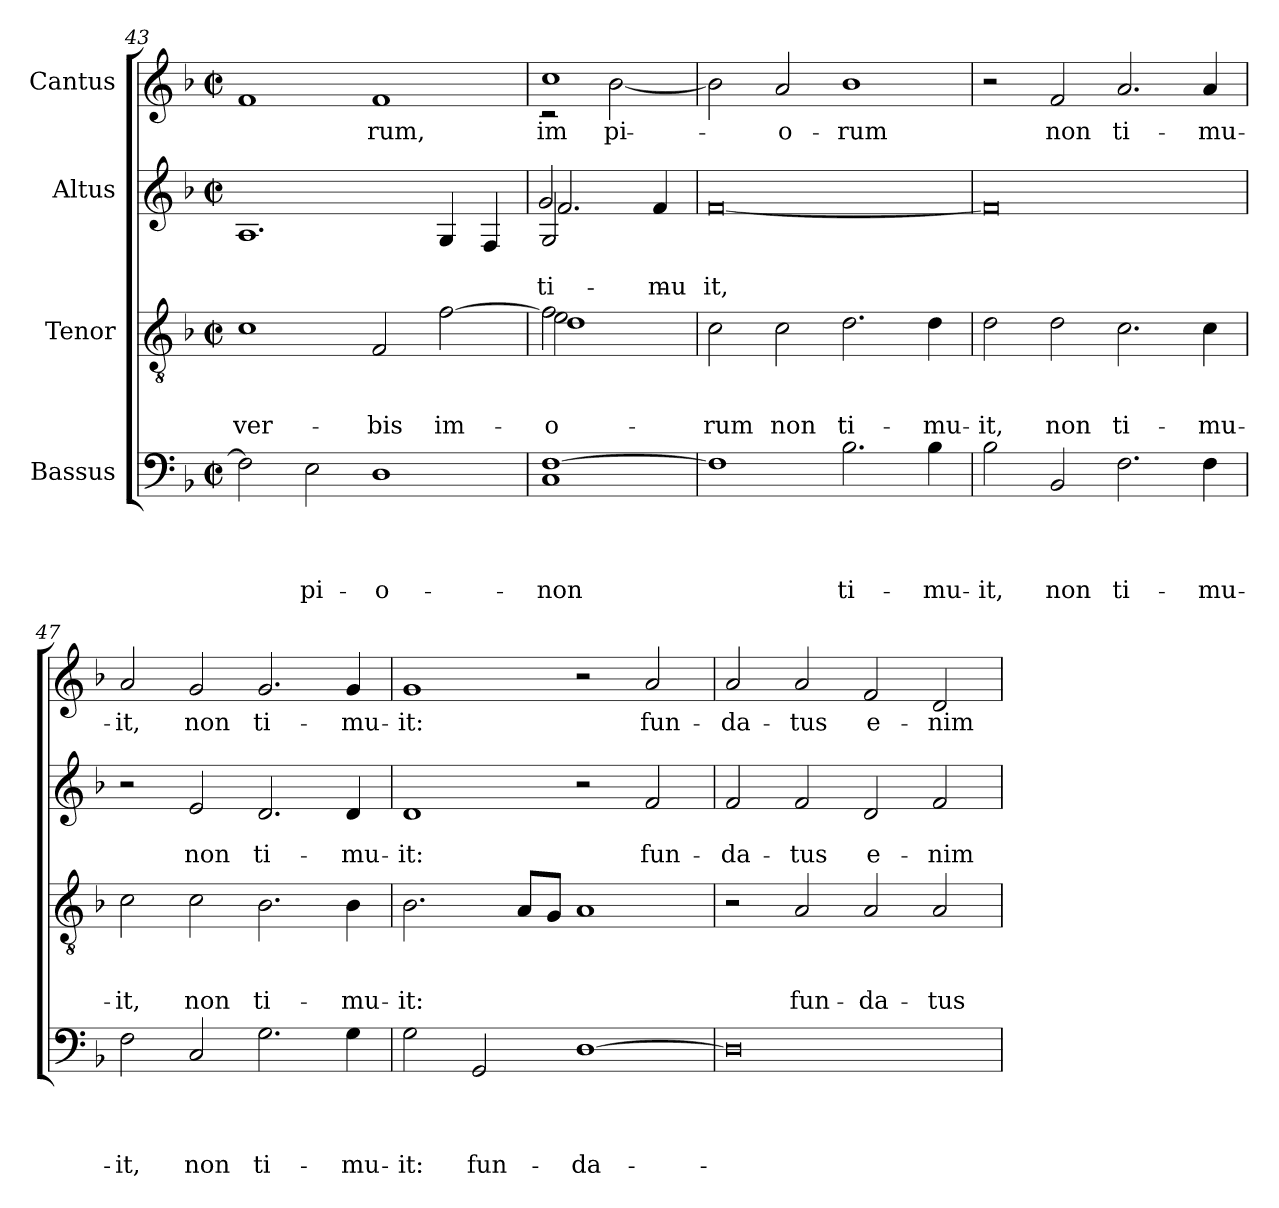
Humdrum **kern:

**kern	**text	**text	**text	**text	**kern	**text	**text	**text	**kern	**text	**text	**kern	**text
*part4	*part4	*part4	*part4	*part4	*part3	*part3	*part3	*part3	*part2	*part2	*part2	*part1	*part1
*staff4	*staff4	*staff4	*staff4	*staff4	*staff3	*staff3	*staff3	*staff3	*staff2	*staff2	*staff2	*staff1	*staff1
*I"Bassus	*	*	*	*	*I"Tenor	*	*	*	*I"Altus	*	*	*I"Cantus	*
*clefF4	*	*	*	*	*clefGv2	*	*	*	*clefG2	*	*	*clefG2	*
*k[b-]	*	*	*	*	*k[b-]	*	*	*	*k[b-]	*	*	*k[b-]	*
*F:	*	*	*	*	*F:	*	*	*	*F:	*	*	*F:	*
*M2/2	*	*	*	*	*M2/2	*	*	*	*M2/2	*	*	*M2/2	*
*met(c|)	*	*	*	*	*met(c|)	*	*	*	*met(c|)	*	*	*met(c|)	*
=43	=43	=43	=43	=43	=43	=43	=43	=43	=43	=43	=43	=43	=43
!	!	!	!	!	!	!	!	!LO:LY:b	!	!	!	!	!
2F\]	.	.	.	.	1c	.	.	ver-	1.A	.	.	1f	.
!	!	!	!	!LO:LY:b	!	!	!	!	!	!	!	!	!
2E\	.	.	.	-pi-	.	.	.	.	.	.	.	.	.
!	!	!	!	!LO:LY:b	!	!	!	!LO:LY:b	!	!	!	!	!LO:LY:b
1D	.	.	.	-o-	2F/	.	.	-bis	.	.	.	1f	-rum,
!	!	!	!	!	!	!	!	!LO:LY:b	!	!	!	!	!
.	.	.	.	.	[>2f\	.	.	im-	4G/	.	.	.	.
.	.	.	.	.	.	.	.	.	4F/	.	.	.	.
=44	=44	=44	=44	=44	=44	=44	=44	=44	=44	=44	=44	=44	=44
!	!	!	!	!LO:LY:b	!	!	!	!LO:LY:b	!	!	!	!	!
*	*	*	*	*	*^	*	*	*	*	*	*	*	*
*	*	*	*	*	*	*^	*	*	*	*	*	*	*	*
!	!	!	!	!	!	!	!	!	!	!LO:LY:b	!	!	!LO:LY:b	!	!
*	*	*	*	*	*	*	*	*	*	*	*^	*	*	*	*
*	*	*	*	*	*	*	*	*	*	*	*	*^	*	*	*	*
!	!	!	!	!	!	!	!	!	!	!	!	!	!	!	!LO:LY:b	!	!LO:LY:b
*	*	*	*	*	*	*	*	*	*	*	*	*	*	*	*	*^	*
1C [>1F	.	.	.	non	2f\]	2e\	1d	.	.	-o-	2G/	2g/	2.f/	.	ti-	1cc	2rc	im-
!	!	!	!	!	!	!	!	!	!	!	!	!	!	!	!	!	!	!LO:LY:b
.	.	.	.	.	2ryy	2ryy	.	.	.	.	2ryy	2ryy	.	.	.	.	[>2b-\	-pi-
!	!	!	!	!	!	!	!	!	!	!	!	!	!	!	!LO:LY:b	!	!	!
.	.	.	.	.	.	.	.	.	.	.	.	.	4f/	.	-mu-	.	.	.
*	*	*	*	*	*v	*v	*v	*	*	*	*	*	*	*	*	*v	*v	*
=45	=45	=45	=45	=45	=45	=45	=45	=45	=45	=45	=45	=45	=45	=45	=45
!	!	!	!	!	!	!	!	!LO:LY:b	!	!	!	!	!LO:LY:b	!	!
*	*	*	*	*	*	*	*	*	*v	*v	*v	*	*	*	*
1F]	.	.	.	.	2c\	.	.	-rum	[>0f	.	-it,	2b-\]	.
!	!	!	!	!	!	!	!	!LO:LY:b	!	!	!	!	!LO:LY:b
.	.	.	.	.	2c\	.	.	non	.	.	.	2a/	-o-
!	!	!	!	!LO:LY:b	!	!	!	!LO:LY:b	!	!	!	!	!LO:LY:b
2.B-\	.	.	.	ti-	2.d\	.	.	ti-	.	.	.	1b-	-rum
!	!	!	!	!LO:LY:b	!	!	!	!LO:LY:b	!	!	!	!	!
4B-\	.	.	.	-mu-	4d\	.	.	-mu-	.	.	.	.	.
!!LO:PB:g=z
=46	=46	=46	=46	=46	=46	=46	=46	=46	=46	=46	=46	=46	=46
!	!	!	!	!LO:LY:b	!	!	!	!LO:LY:b	!	!	!	!	!
2B-\	.	.	.	-it,	2d\	.	.	-it,	0f]	.	.	2r	.
!	!	!	!	!LO:LY:b	!	!	!	!LO:LY:b	!	!	!	!	!LO:LY:b
2BB-/	.	.	.	non	2d\	.	.	non	.	.	.	2f/	non
!	!	!	!	!LO:LY:b	!	!	!	!LO:LY:b	!	!	!	!	!LO:LY:b
2.F\	.	.	.	ti-	2.c\	.	.	ti-	.	.	.	2.a/	ti-
!	!	!	!	!LO:LY:b	!	!	!	!LO:LY:b	!	!	!	!	!LO:LY:b
4F\	.	.	.	-mu-	4c\	.	.	-mu-	.	.	.	4a/	-mu-
=47	=47	=47	=47	=47	=47	=47	=47	=47	=47	=47	=47	=47	=47
!	!	!	!	!LO:LY:b	!	!	!	!LO:LY:b	!	!	!	!	!LO:LY:b
2F\	.	.	.	-it,	2c\	.	.	-it,	2r	.	.	2a/	-it,
!	!	!	!	!LO:LY:b	!	!	!	!LO:LY:b	!	!	!LO:LY:b	!	!LO:LY:b
2C/	.	.	.	non	2c\	.	.	non	2e/	.	non	2g/	non
!	!	!	!	!LO:LY:b	!	!	!	!LO:LY:b	!	!	!LO:LY:b	!	!LO:LY:b
2.G\	.	.	.	ti-	2.B-\	.	.	ti-	2.d/	.	ti-	2.g/	ti-
!	!	!	!	!LO:LY:b	!	!	!	!LO:LY:b	!	!	!LO:LY:b	!	!LO:LY:b
4G\	.	.	.	-mu-	4B-\	.	.	-mu-	4d/	.	-mu-	4g/	-mu-
=48	=48	=48	=48	=48	=48	=48	=48	=48	=48	=48	=48	=48	=48
!	!	!	!	!LO:LY:b	!	!	!	!LO:LY:b	!	!	!LO:LY:b	!	!LO:LY:b
2G\	.	.	.	-it:	2.B-\	.	.	-it:	1d	.	-it:	1g	-it:
!	!	!	!	!LO:LY:b	!	!	!	!	!	!	!	!	!
2GG/	.	.	.	fun-	.	.	.	.	.	.	.	.	.
.	.	.	.	.	8A/L	.	.	.	.	.	.	.	.
.	.	.	.	.	8G/J	.	.	.	.	.	.	.	.
!	!	!	!	!LO:LY:b	!	!	!	!	!	!	!	!	!
[>1D	.	.	.	-da-	1A	.	.	.	2r	.	.	2r	.
!	!	!	!	!	!	!	!	!	!	!	!LO:LY:b	!	!LO:LY:b
.	.	.	.	.	.	.	.	.	2f/	.	fun-	2a/	fun-
=49	=49	=49	=49	=49	=49	=49	=49	=49	=49	=49	=49	=49	=49
!	!	!	!	!	!	!	!	!	!	!	!LO:LY:b	!	!LO:LY:b
0D]	.	.	.	.	2r	.	.	.	2f/	.	-da-	2a/	-da-
!	!	!	!	!	!	!	!	!LO:LY:b	!	!	!LO:LY:b:rj	!	!LO:LY:b:rj
.	.	.	.	.	2A/	.	.	fun-	2f/	.	-tus	2a/	-tus
!	!	!	!	!	!	!	!	!LO:LY:b	!	!	!LO:LY:b	!	!LO:LY:b
.	.	.	.	.	2A/	.	.	-da-	2d/	.	e-	2f/	e-
!	!	!	!	!	!	!	!	!LO:LY:b:rj	!	!	!LO:LY:b	!	!LO:LY:b
.	.	.	.	.	2A/	.	.	-tus	2f/	.	-nim	2d/	-nim
=	=	=	=	=	=	=	=	=	=	=	=	=	=
*-	*-	*-	*-	*-	*-	*-	*-	*-	*-	*-	*-	*-	*-
